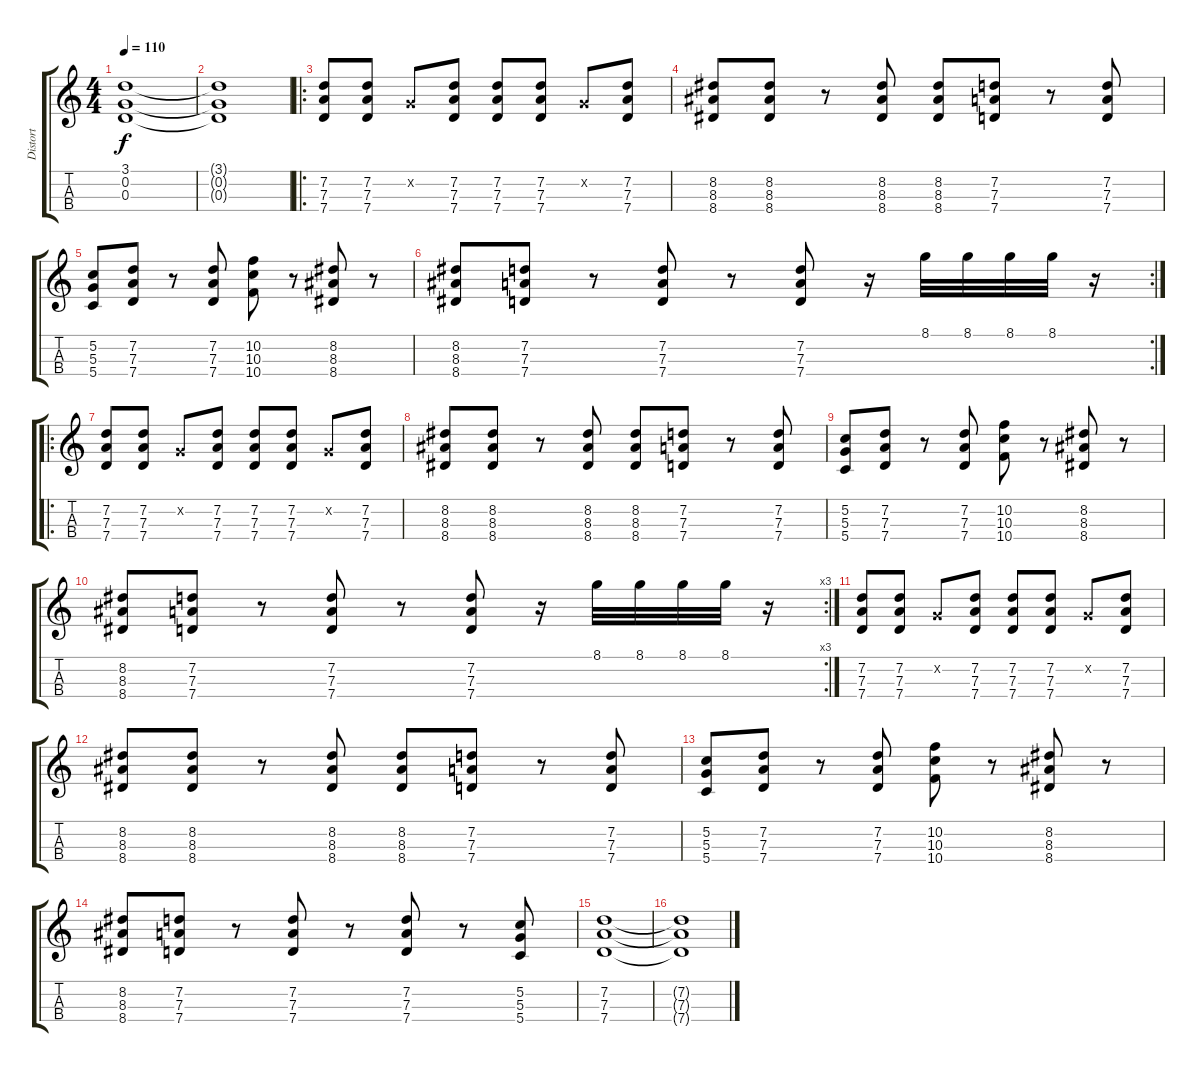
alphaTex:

\track ("Distort" "Distort") {instrument overdrivenguitar}
\staff {score tabs}
\tuning (B3 G3 D3 G2) {hide}
\ts (4 4)
\tempo 110
\clef g2
\ks c
(3.1 0.2 0.3).1{dy f} |
(3.1{t} 0.2{t} 0.3{t}).1 |
\ro
(7.2 7.3 7.4).8 (7.2 7.3 7.4).8 0.2{x}.8 (7.2 7.3 7.4).8 (7.2 7.3 7.4).8 (7.2 7.3 7.4).8 0.2{x}.8 (7.2 7.3 7.4).8 |
(8.2 8.3 8.4).8 (8.2 8.3 8.4).8 r.8 (8.2 8.3 8.4).8 (8.2 8.3 8.4).8 (7.2 7.3 7.4).8 r.8 (7.2 7.3 7.4).8 |
(5.2 5.3 5.4).8 (7.2 7.3 7.4).8 r.8 (7.2 7.3 7.4).8 (10.2 10.3 10.4).8 r.8 (8.2 8.3 8.4).8 r.8 |
\rc 2
(8.2 8.3 8.4).8 (7.2 7.3 7.4).8 r.8 (7.2 7.3 7.4).8 r.8 (7.2 7.3 7.4).8 r.16 8.1.32 8.1.32 8.1.32 8.1.32 r.16 |
\ro
(7.2 7.3 7.4).8 (7.2 7.3 7.4).8 0.2{x}.8 (7.2 7.3 7.4).8 (7.2 7.3 7.4).8 (7.2 7.3 7.4).8 0.2{x}.8 (7.2 7.3 7.4).8 |
(8.2 8.3 8.4).8 (8.2 8.3 8.4).8 r.8 (8.2 8.3 8.4).8 (8.2 8.3 8.4).8 (7.2 7.3 7.4).8 r.8 (7.2 7.3 7.4).8 |
(5.2 5.3 5.4).8 (7.2 7.3 7.4).8 r.8 (7.2 7.3 7.4).8 (10.2 10.3 10.4).8 r.8 (8.2 8.3 8.4).8 r.8 |
\rc 3
(8.2 8.3 8.4).8 (7.2 7.3 7.4).8 r.8 (7.2 7.3 7.4).8 r.8 (7.2 7.3 7.4).8 r.16 8.1.32 8.1.32 8.1.32 8.1.32 r.16 |
(7.2 7.3 7.4).8 (7.2 7.3 7.4).8 0.2{x}.8 (7.2 7.3 7.4).8 (7.2 7.3 7.4).8 (7.2 7.3 7.4).8 0.2{x}.8 (7.2 7.3 7.4).8 |
(8.2 8.3 8.4).8 (8.2 8.3 8.4).8 r.8 (8.2 8.3 8.4).8 (8.2 8.3 8.4).8 (7.2 7.3 7.4).8 r.8 (7.2 7.3 7.4).8 |
(5.2 5.3 5.4).8 (7.2 7.3 7.4).8 r.8 (7.2 7.3 7.4).8 (10.2 10.3 10.4).8 r.8 (8.2 8.3 8.4).8 r.8 |
(8.2 8.3 8.4).8 (7.2 7.3 7.4).8 r.8 (7.2 7.3 7.4).8 r.8 (7.2 7.3 7.4).8 r.8 (5.2 5.3 5.4).8 |
(7.2 7.3 7.4).1 |
(7.2{t} 7.3{t} 7.4{t}).1
